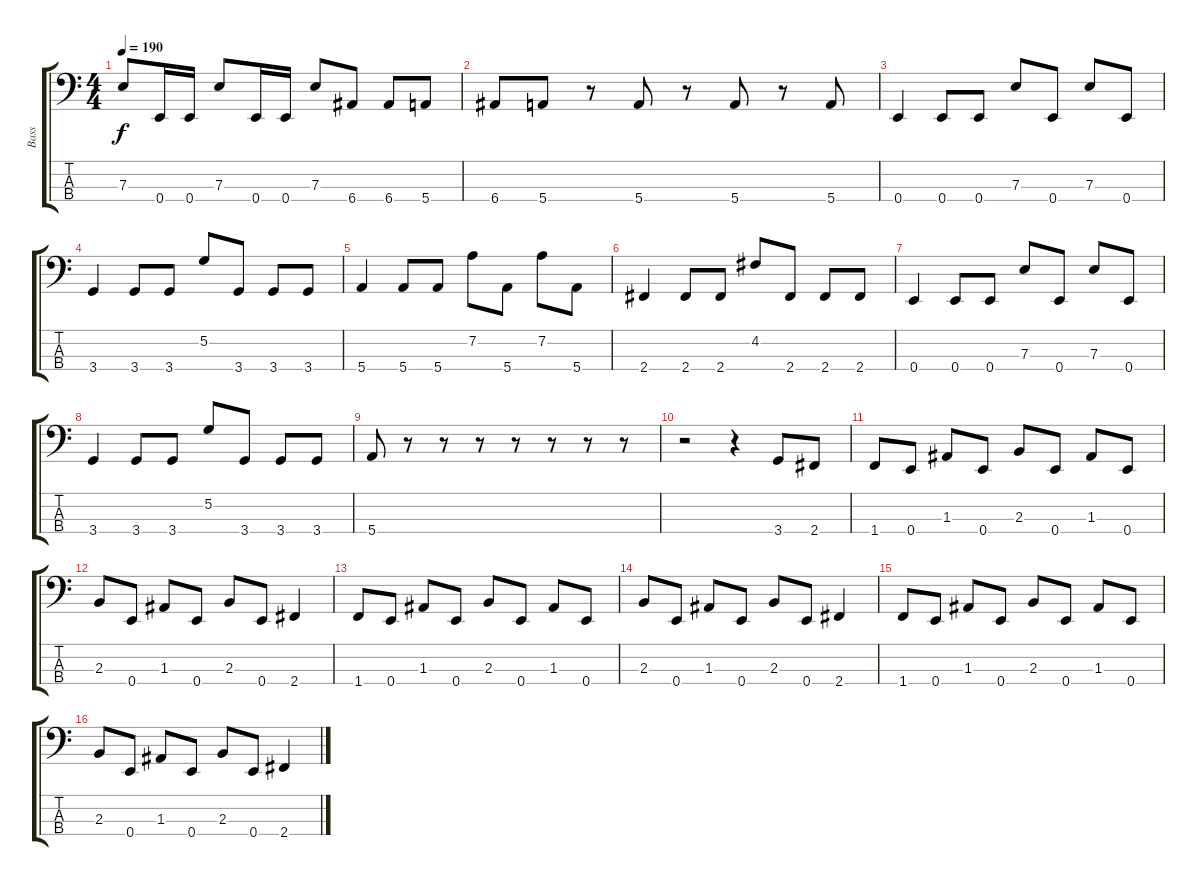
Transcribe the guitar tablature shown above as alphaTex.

\track ("Bass" "Bass") {instrument electricbassfinger}
\staff {score tabs}
\tuning (G2 D2 A1 E1) {hide}
\ts (4 4)
\tempo 190
\clef f4
\ks c
7.3.8{dy f} 0.4.16 0.4.16 7.3.8 0.4.16 0.4.16 7.3.8 6.4.8 6.4.8 5.4.8 |
6.4.8 5.4.8 r.8 5.4.8 r.8 5.4.8 r.8 5.4.8 |
0.4.4 0.4.8 0.4.8 7.3.8 0.4.8 7.3.8 0.4.8 |
3.4.4 3.4.8 3.4.8 5.2.8 3.4.8 3.4.8 3.4.8 |
5.4.4 5.4.8 5.4.8 7.2.8 5.4.8 7.2.8 5.4.8 |
2.4.4 2.4.8 2.4.8 4.2.8 2.4.8 2.4.8 2.4.8 |
0.4.4 0.4.8 0.4.8 7.3.8 0.4.8 7.3.8 0.4.8 |
3.4.4 3.4.8 3.4.8 5.2.8 3.4.8 3.4.8 3.4.8 |
5.4.8 r.8 r.8 r.8 r.8 r.8 r.8 r.8 |
r.2 r.4 3.4.8 2.4.8 |
1.4.8 0.4.8 1.3.8 0.4.8 2.3.8 0.4.8 1.3.8 0.4.8 |
2.3.8 0.4.8 1.3.8 0.4.8 2.3.8 0.4.8 2.4.4 |
1.4.8 0.4.8 1.3.8 0.4.8 2.3.8 0.4.8 1.3.8 0.4.8 |
2.3.8 0.4.8 1.3.8 0.4.8 2.3.8 0.4.8 2.4.4 |
1.4.8 0.4.8 1.3.8 0.4.8 2.3.8 0.4.8 1.3.8 0.4.8 |
2.3.8 0.4.8 1.3.8 0.4.8 2.3.8 0.4.8 2.4.4
